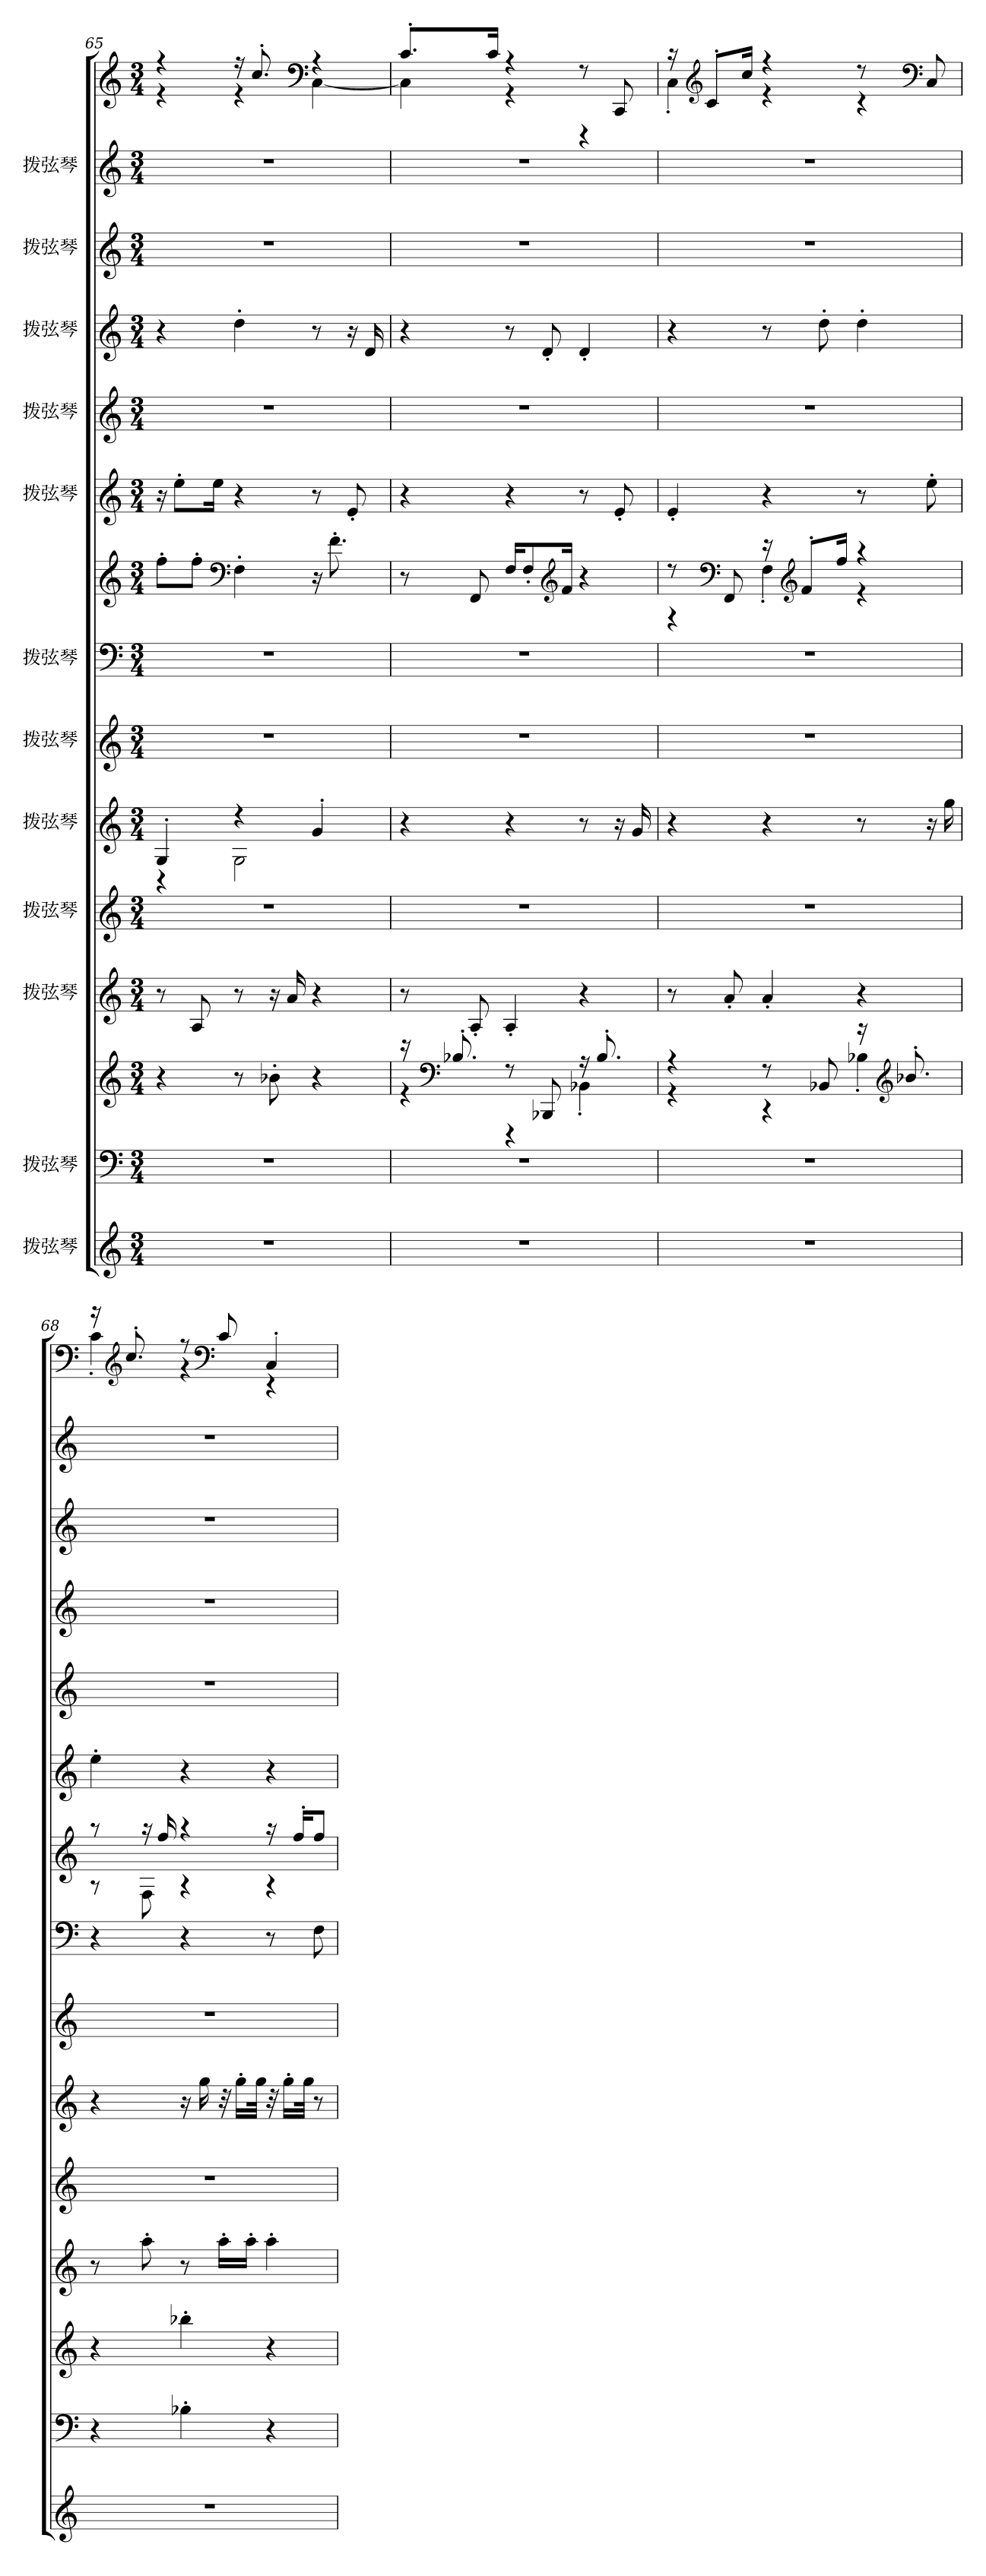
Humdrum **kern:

**kern	**kern	**kern	**kern	**kern	**kern	**kern	**kern	**kern	**kern	**kern	**kern	**kern	**kern	**kern
*part12	*part11	*part11	*part10	*part9	*part8	*part7	*part6	*part6	*part5	*part4	*part3	*part2	*part1	*part1
*staff15	*staff14	*staff13	*staff12	*staff11	*staff10	*staff9	*staff8	*staff7	*staff6	*staff5	*staff4	*staff3	*staff2	*staff1
*I"拨弦琴	*I"拨弦琴	*	*I"拨弦琴	*I"拨弦琴	*I"拨弦琴	*I"拨弦琴	*I"拨弦琴	*	*I"拨弦琴	*I"拨弦琴	*I"拨弦琴	*I"拨弦琴	*I"拨弦琴	*
!!LO:PB:g=z
*clefG2	*clefF4	*clefG2	*clefG2	*clefG2	*clefG2	*clefG2	*clefF4	*clefG2	*clefG2	*clefG2	*clefG2	*clefG2	*clefG2	*clefG2
*k[]	*k[]	*k[]	*k[]	*k[]	*k[]	*k[]	*k[]	*k[]	*k[]	*k[]	*k[]	*k[]	*k[]	*k[]
*M3/4	*M3/4	*M3/4	*M3/4	*M3/4	*M3/4	*M3/4	*M3/4	*M3/4	*M3/4	*M3/4	*M3/4	*M3/4	*M3/4	*M3/4
=65	=65	=65	=65	=65	=65	=65	=65	=65	=65	=65	=65	=65	=65	=65
*	*	*	*	*	*^	*	*	*	*	*	*	*	*	*^
2.r	2.r	4r	8r	2.r	4G'/	4r	2.r	2.r	8ff'\L	16r	2.r	4r	2.r	2.r	4r	4r
.	.	.	.	.	.	.	.	.	.	8ee'\L	.	.	.	.	.	.
.	.	.	8A/	.	.	.	.	.	8ff'\J	.	.	.	.	.	.	.
.	.	.	.	.	.	.	.	.	.	16ee\Jk	.	.	.	.	.	.
*	*	*	*	*	*	*	*	*	*clefF4	*	*	*	*	*	*	*
.	.	8r	8r	.	4r	2G\	.	.	4F'\	4r	.	4dd'\	.	.	16r	4r
.	.	.	.	.	.	.	.	.	.	.	.	.	.	.	8.cc'/	.
.	.	8b-X'\	16r	.	.	.	.	.	.	.	.	.	.	.	.	.
.	.	.	16a/	.	.	.	.	.	.	.	.	.	.	.	.	.
*	*	*	*	*	*	*	*	*	*	*	*	*	*	*	*clefF4	*
.	.	4r	4r	.	4g'/	.	.	.	16r	8r	.	8r	.	.	4r	[4C\
.	.	.	.	.	.	.	.	.	8.f'\	.	.	.	.	.	.	.
.	.	.	.	.	.	.	.	.	.	8e'/	.	16r	.	.	.	.
.	.	.	.	.	.	.	.	.	.	.	.	16d/	.	.	.	.
*	*	*	*	*	*v	*v	*	*	*	*	*	*	*	*	*	*
=66	=66	=66	=66	=66	=66	=66	=66	=66	=66	=66	=66	=66	=66	=66	=66
*	*	*^	*	*	*	*	*	*	*	*	*	*	*	*	*
2.r	2.r	16r	4r	8r	2.r	4r	2.r	2.r	8r	4r	2.r	4r	2.r	2.r	8.c'/L	4C\]
*	*	*clefF4	*	*	*	*	*	*	*	*	*	*	*	*	*	*
.	.	8.B-X'/	.	.	.	.	.	.	.	.	.	.	.	.	.	.
.	.	.	.	8A'/	.	.	.	.	8FF/	.	.	.	.	.	.	.
.	.	.	.	.	.	.	.	.	.	.	.	.	.	.	16c/Jk	.
.	.	8r	4r	4A'/	.	4r	.	.	16F/KL	4r	.	8r	.	.	4r	4r
.	.	.	.	.	.	.	.	.	8F'/	.	.	.	.	.	.	.
.	.	8BBB-X/	.	.	.	.	.	.	.	.	.	8d'/	.	.	.	.
*	*	*	*	*	*	*	*	*	*clefG2	*	*	*	*	*	*	*
.	.	.	.	.	.	.	.	.	16f/Jk	.	.	.	.	.	.	.
.	.	16r	4BB-X'\	4r	.	8r	.	.	4r	8r	.	4d'/	.	.	8r	4r
.	.	8.B-'/	.	.	.	.	.	.	.	.	.	.	.	.	.	.
.	.	.	.	.	.	16r	.	.	.	8e'/	.	.	.	.	8CC/	.
.	.	.	.	.	.	16g/	.	.	.	.	.	.	.	.	.	.
!!LO:PB:g=z	!!
=67	=67	=67	=67	=67	=67	=67	=67	=67	=67	=67	=67	=67	=67	=67	=67	=67
*	*	*	*	*	*	*	*	*	*^	*	*	*	*	*	*	*
2.r	2.r	4r	4r	8r	2.r	4r	2.r	2.r	8r	4r	4e'/	2.r	4r	2.r	2.r	16r	4C'\
*	*	*	*	*	*	*	*	*	*	*	*	*	*	*	*	*clefG2	*
.	.	.	.	.	.	.	.	.	.	.	.	.	.	.	.	8c'/L	.
*	*	*	*	*	*	*	*	*	*clefF4	*	*	*	*	*	*	*	*
.	.	.	.	8a'/	.	.	.	.	8FF/	.	.	.	.	.	.	.	.
.	.	.	.	.	.	.	.	.	.	.	.	.	.	.	.	16cc/Jk	.
.	.	8r	4r	4a'/	.	4r	.	.	16r	4F'\	4r	.	8r	.	.	4r	4r
*	*	*	*	*	*	*	*	*	*clefG2	*	*	*	*	*	*	*	*
.	.	.	.	.	.	.	.	.	8f'/L	.	.	.	.	.	.	.	.
.	.	8BB-X/	.	.	.	.	.	.	.	.	.	.	8dd'\	.	.	.	.
.	.	.	.	.	.	.	.	.	16ff/Jk	.	.	.	.	.	.	.	.
.	.	16r	4B-X'\	4r	.	8r	.	.	4r	4r	8r	.	4dd'\	.	.	8r	4r
*	*	*clefG2	*	*	*	*	*	*	*	*	*	*	*	*	*	*	*
.	.	8.b-X'/	.	.	.	.	.	.	.	.	.	.	.	.	.	.	.
*	*	*	*	*	*	*	*	*	*	*	*	*	*	*	*	*clefF4	*
.	.	.	.	.	.	16r	.	.	.	.	8ee'\	.	.	.	.	8C/	.
.	.	.	.	.	.	16gg\	.	.	.	.	.	.	.	.	.	.	.
*	*	*v	*v	*	*	*	*	*	*	*	*	*	*	*	*	*	*
=68	=68	=68	=68	=68	=68	=68	=68	=68	=68	=68	=68	=68	=68	=68	=68	=68
2.r	4r	4r	8r	2.r	4r	2.r	4r	8r	8r	4ee'\	2.r	2.r	2.r	2.r	16r	4c'\
*	*	*	*	*	*	*	*	*	*	*	*	*	*	*	*clefG2	*
.	.	.	.	.	.	.	.	.	.	.	.	.	.	.	8.cc'/	.
.	.	.	8aa'\	.	.	.	.	16r	8F\	.	.	.	.	.	.	.
.	.	.	.	.	.	.	.	16ff/	.	.	.	.	.	.	.	.
.	4B-X'\	4bb-X'\	8r	.	16r	.	4r	4r	4r	4r	.	.	.	.	8r	4r
.	.	.	.	.	16gg\	.	.	.	.	.	.	.	.	.	.	.
*	*	*	*	*	*	*	*	*	*	*	*	*	*	*	*clefF4	*
.	.	.	16aa'\LL	.	32r	.	.	.	.	.	.	.	.	.	8c/	.
.	.	.	.	.	16gg'\LL	.	.	.	.	.	.	.	.	.	.	.
.	.	.	16aa'\JJ	.	.	.	.	.	.	.	.	.	.	.	.	.
.	.	.	.	.	32gg\JJk	.	.	.	.	.	.	.	.	.	.	.
.	4r	4r	4aa'\	.	32r	.	8r	16r	4r	4r	.	.	.	.	4C'/	4r
.	.	.	.	.	16gg'\LL	.	.	.	.	.	.	.	.	.	.	.
.	.	.	.	.	.	.	.	16ff'/KL	.	.	.	.	.	.	.	.
.	.	.	.	.	32gg\JJk	.	.	.	.	.	.	.	.	.	.	.
.	.	.	.	.	8r	.	8F\	8ff/J	.	.	.	.	.	.	.	.
*	*	*	*	*	*	*	*	*v	*v	*	*	*	*	*	*v	*v
=	=	=	=	=	=	=	=	=	=	=	=	=	=	=
*-	*-	*-	*-	*-	*-	*-	*-	*-	*-	*-	*-	*-	*-	*-
